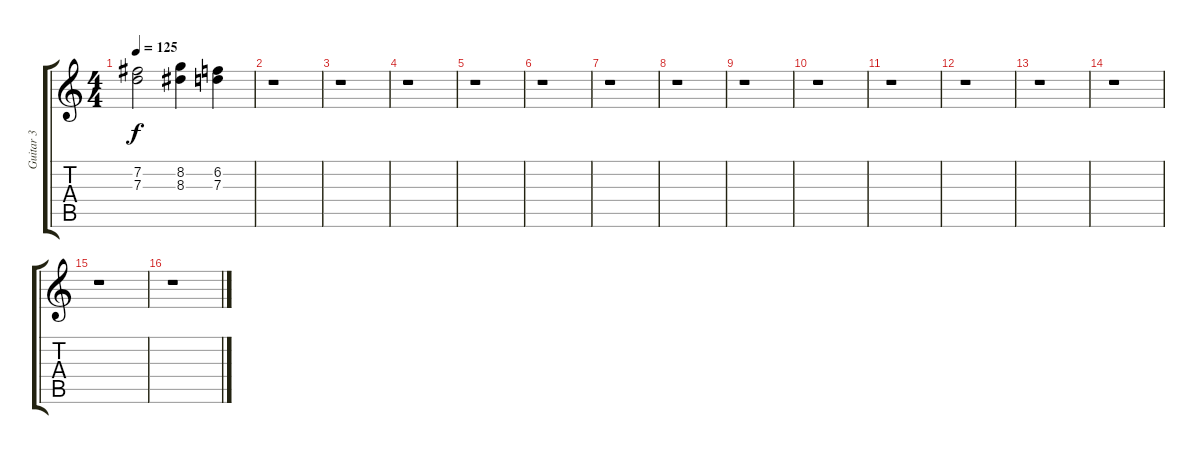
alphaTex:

\track ("Guitar 3" "Guitar 3") {instrument distortionguitar}
\staff {score tabs}
\tuning (E4 B3 G3 D3 A2 E2) {hide}
\ts (4 4)
\tempo 125
\clef g2
\ks c
(7.2 7.3).2{dy f} (8.2 8.3).4 (6.2 7.3).4 |
r.1 |
r.1 |
r.1 |
r.1 |
r.1 |
r.1 |
r.1 |
r.1 |
r.1 |
r.1 |
r.1 |
r.1 |
r.1 |
r.1 |
r.1
